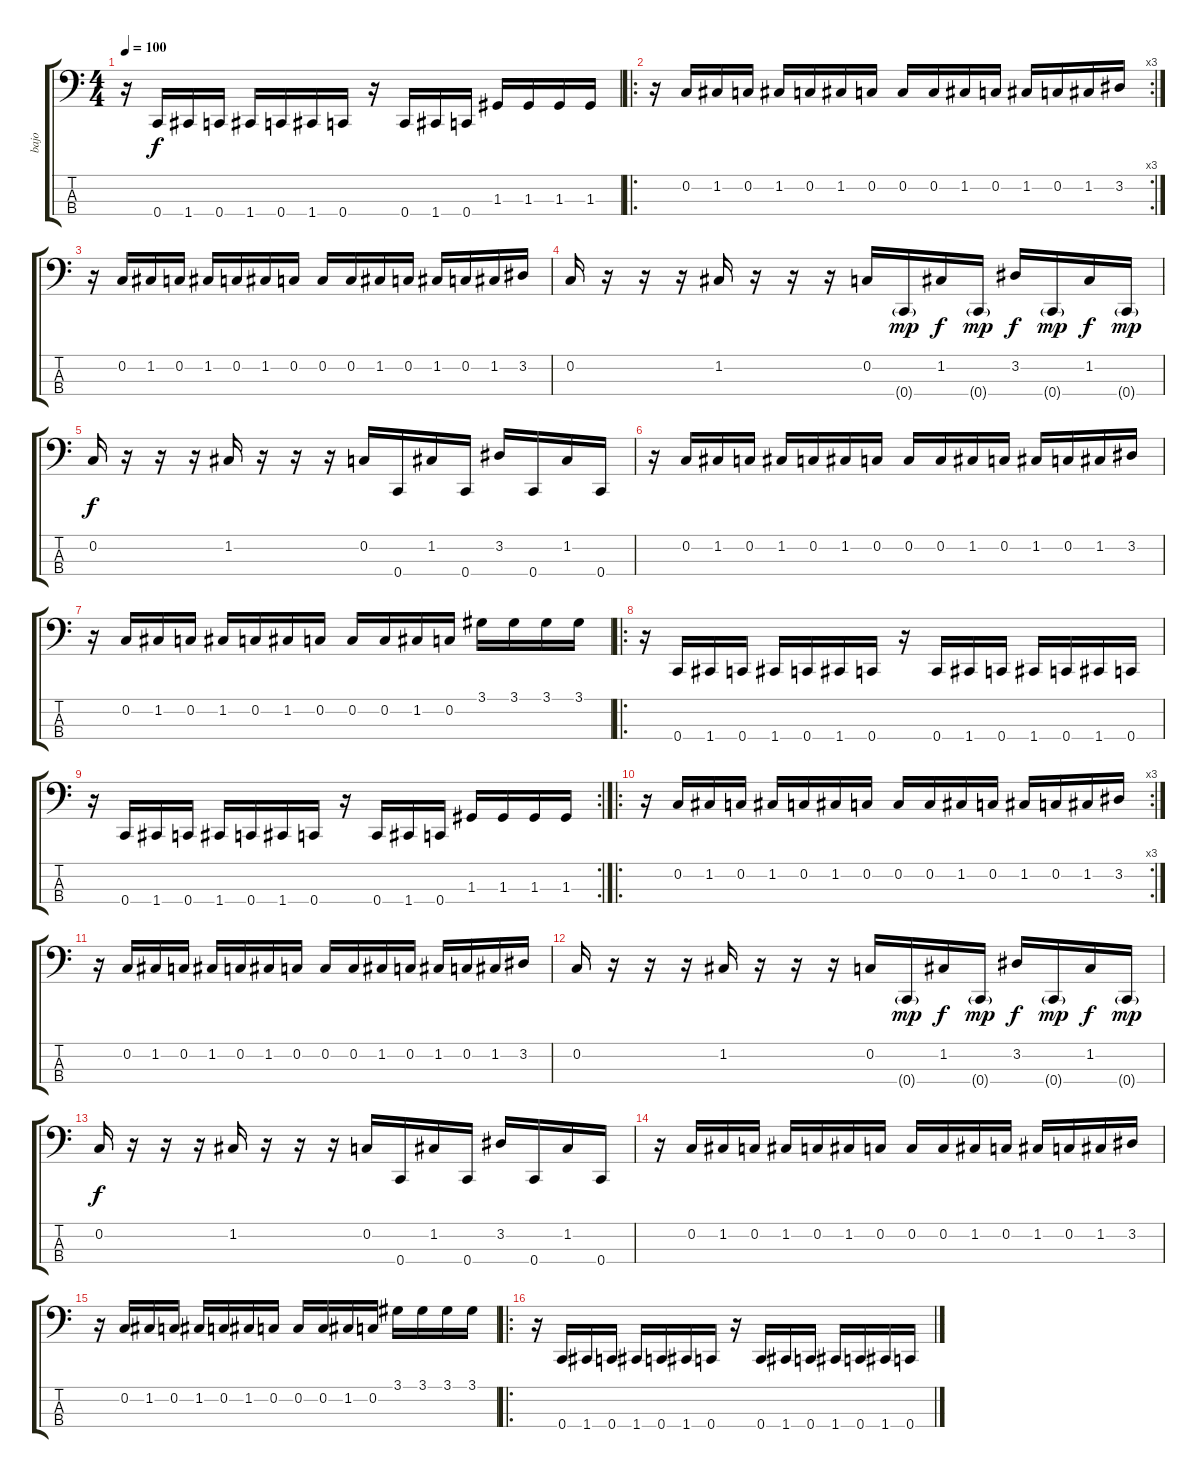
\track ("bajo" "bajo") {instrument electricbassfinger}
\staff {score tabs}
\tuning (F2 C2 G1 C1) {hide}
\ts (4 4)
\tempo 100
\clef f4
\ks c
r.16{dy f} 0.4.16 1.4.16 0.4.16 1.4.16 0.4.16 1.4.16 0.4.16 r.16 0.4.16 1.4.16 0.4.16 1.3.16 1.3.16 1.3.16 1.3.16 |
\ro
\rc 3
r.16 0.2.16 1.2.16 0.2.16 1.2.16 0.2.16 1.2.16 0.2.16 0.2.16 0.2.16 1.2.16 0.2.16 1.2.16 0.2.16 1.2.16 3.2.16 |
r.16 0.2.16 1.2.16 0.2.16 1.2.16 0.2.16 1.2.16 0.2.16 0.2.16 0.2.16 1.2.16 0.2.16 1.2.16 0.2.16 1.2.16 3.2.16 |
0.2.16 r.16 r.16 r.16 1.2.16 r.16 r.16 r.16 0.2.16 0.4{g}.16{dy mp} 1.2.16{dy f} 0.4{g}.16{dy mp} 3.2.16{dy f} 0.4{g}.16{dy mp} 1.2.16{dy f} 0.4{g}.16{dy mp} |
0.2.16{dy f} r.16 r.16 r.16 1.2.16 r.16 r.16 r.16 0.2.16 0.4.16 1.2.16 0.4.16 3.2.16 0.4.16 1.2.16 0.4.16 |
r.16 0.2.16 1.2.16 0.2.16 1.2.16 0.2.16 1.2.16 0.2.16 0.2.16 0.2.16 1.2.16 0.2.16 1.2.16 0.2.16 1.2.16 3.2.16 |
r.16 0.2.16 1.2.16 0.2.16 1.2.16 0.2.16 1.2.16 0.2.16 0.2.16 0.2.16 1.2.16 0.2.16 3.1.16 3.1.16 3.1.16 3.1.16 |
\ro
r.16 0.4.16 1.4.16 0.4.16 1.4.16 0.4.16 1.4.16 0.4.16 r.16 0.4.16 1.4.16 0.4.16 1.4.16 0.4.16 1.4.16 0.4.16 |
\rc 2
r.16 0.4.16 1.4.16 0.4.16 1.4.16 0.4.16 1.4.16 0.4.16 r.16 0.4.16 1.4.16 0.4.16 1.3.16 1.3.16 1.3.16 1.3.16 |
\ro
\rc 3
r.16 0.2.16 1.2.16 0.2.16 1.2.16 0.2.16 1.2.16 0.2.16 0.2.16 0.2.16 1.2.16 0.2.16 1.2.16 0.2.16 1.2.16 3.2.16 |
r.16 0.2.16 1.2.16 0.2.16 1.2.16 0.2.16 1.2.16 0.2.16 0.2.16 0.2.16 1.2.16 0.2.16 1.2.16 0.2.16 1.2.16 3.2.16 |
0.2.16 r.16 r.16 r.16 1.2.16 r.16 r.16 r.16 0.2.16 0.4{g}.16{dy mp} 1.2.16{dy f} 0.4{g}.16{dy mp} 3.2.16{dy f} 0.4{g}.16{dy mp} 1.2.16{dy f} 0.4{g}.16{dy mp} |
0.2.16{dy f} r.16 r.16 r.16 1.2.16 r.16 r.16 r.16 0.2.16 0.4.16 1.2.16 0.4.16 3.2.16 0.4.16 1.2.16 0.4.16 |
r.16 0.2.16 1.2.16 0.2.16 1.2.16 0.2.16 1.2.16 0.2.16 0.2.16 0.2.16 1.2.16 0.2.16 1.2.16 0.2.16 1.2.16 3.2.16 |
r.16 0.2.16 1.2.16 0.2.16 1.2.16 0.2.16 1.2.16 0.2.16 0.2.16 0.2.16 1.2.16 0.2.16 3.1.16 3.1.16 3.1.16 3.1.16 |
\ro
r.16 0.4.16 1.4.16 0.4.16 1.4.16 0.4.16 1.4.16 0.4.16 r.16 0.4.16 1.4.16 0.4.16 1.4.16 0.4.16 1.4.16 0.4.16
